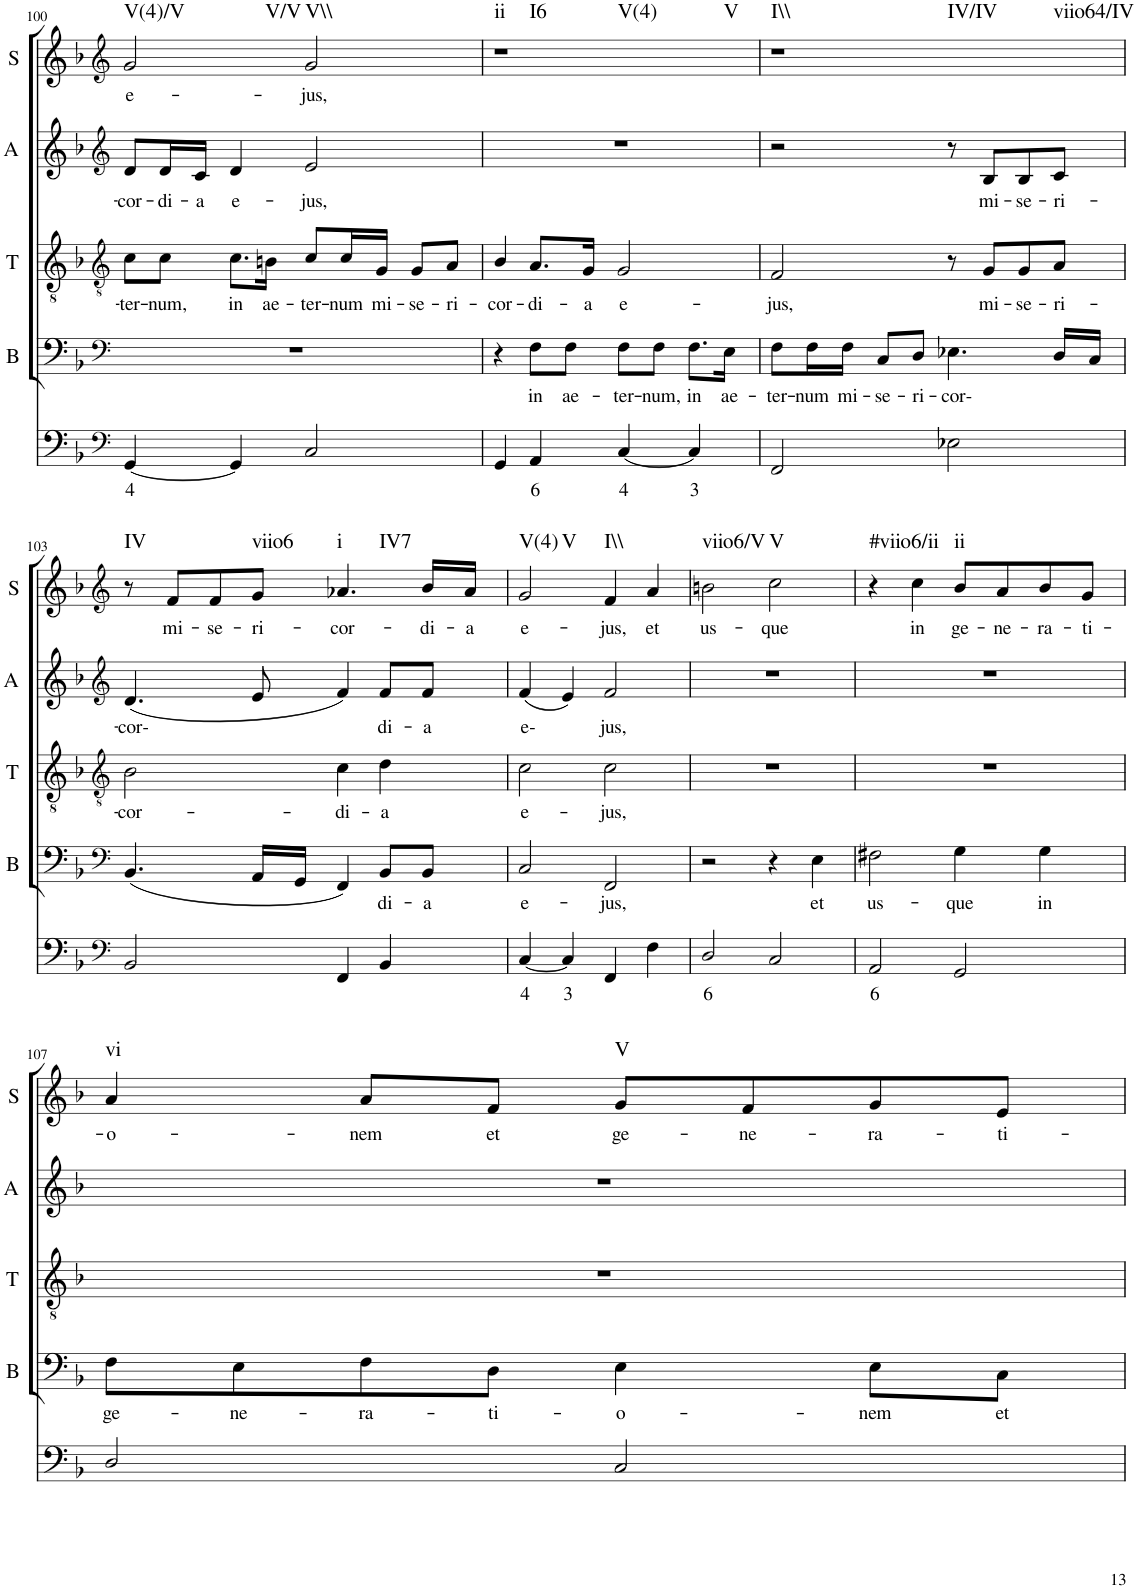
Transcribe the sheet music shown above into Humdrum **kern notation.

**kern	**text	**kern	**text	**kern	**text	**kern	**text	**kern	**text	**harte
*part5	*part5	*part4	*part4	*part3	*part3	*part2	*part2	*part1	*part1	*part1
*staff5	*staff5	*staff4	*staff4	*staff3	*staff3	*staff2	*staff2	*staff1	*staff1	*
*I"Continuo	*	*I"Bass	*	*I"Tenor	*	*I"Alto	*	*I"Soprano	*	*
*	*	*I'B	*	*I'T	*	*I'A	*	*I'S	*	*
!!LO:PB:g=z
*clefF4	*	*clefF4	*	*clefGv2	*	*clefG2	*	*clefG2	*	*
*k[b-]	*	*k[b-]	*	*k[b-]	*	*k[b-]	*	*k[b-]	*	*
*M4/4	*	*M4/4	*	*M4/4	*	*M4/4	*	*M4/4	*	*
=100	=100	=100	=100	=100	=100	=100	=100	=100	=100	=100
!	!LO:LY:b	!	!	!	!LO:LY:b	!	!LO:LY:b	!	!LO:LY:b	!LO:H:n=1:kt=V(4)/V
!	!	!	!	!	!	!	!	!	!	!LO:H:n=2:kt=V/V
[4GG/	4	1r	.	8c\L	ter-	8d/L	cor-	2g/	e-	N N
!	!	!	!	!	!LO:LY:b	!	!LO:LY:b	!	!	!
.	.	.	.	8c\J	num,	16d/L	di-	.	.	.
!	!	!	!	!	!	!	!LO:LY:b	!	!	!
.	.	.	.	.	.	16c/JJ	a	.	.	.
!	!	!	!	!	!LO:LY:b	!	!LO:LY:b	!	!	!
4GG/]	.	.	.	8.c\L	in	4d/	e-	.	.	.
!	!	!	!	!	!LO:LY:b	!	!	!	!	!
.	.	.	.	16Bn\Jk	ae-	.	.	.	.	.
!	!	!	!	!	!LO:LY:b	!	!LO:LY:b	!	!LO:LY:b	!LO:H:kt=V\\
2C/	.	.	.	8c/L	ter-	2e/	jus,	2g/	jus,	N
!	!	!	!	!	!LO:LY:b	!	!	!	!	!
.	.	.	.	16c/L	num	.	.	.	.	.
!	!	!	!	!	!LO:LY:b	!	!	!	!	!
.	.	.	.	16G/JJ	mi-	.	.	.	.	.
!	!	!	!	!	!LO:LY:b	!	!	!	!	!
.	.	.	.	8G/L	se-	.	.	.	.	.
!	!	!	!	!	!LO:LY:b	!	!	!	!	!
.	.	.	.	8A/J	ri-	.	.	.	.	.
=101	=101	=101	=101	=101	=101	=101	=101	=101	=101	=101
!	!	!	!	!	!LO:LY:b	!	!	!	!	!LO:H:n=1:kt=ii
!	!	!	!	!	!	!	!	!	!	!LO:H:n=2:kt=I6
!	!	!	!	!	!	!	!	!	!	!LO:H:n=3:kt=V(4)
!	!	!	!	!	!	!	!	!	!	!LO:H:n=4:kt=V
4GG/	.	4r	.	4B-/	cor-	1r	.	1r	.	N N N N
!	!LO:LY:b	!	!LO:LY:b	!	!LO:LY:b	!	!	!	!	!
4AA/	6	8F\L	in	8.A/L	di-	.	.	.	.	.
!	!	!	!LO:LY:b	!	!	!	!	!	!	!
.	.	8F\J	ae-	.	.	.	.	.	.	.
!	!	!	!	!	!LO:LY:b	!	!	!	!	!
.	.	.	.	16G/Jk	a	.	.	.	.	.
!	!LO:LY:b	!	!LO:LY:b	!	!LO:LY:b	!	!	!	!	!
[4C/	4	8F\L	ter-	2G/	e-	.	.	.	.	.
!	!	!	!LO:LY:b	!	!	!	!	!	!	!
.	.	8F\J	num,	.	.	.	.	.	.	.
!	!LO:LY:b	!	!LO:LY:b	!	!	!	!	!	!	!
4C/]	3	8.F\L	in	.	.	.	.	.	.	.
!	!	!	!LO:LY:b	!	!	!	!	!	!	!
.	.	16E\Jk	ae-	.	.	.	.	.	.	.
=102	=102	=102	=102	=102	=102	=102	=102	=102	=102	=102
!	!	!	!LO:LY:b	!	!LO:LY:b	!	!	!	!	!LO:H:n=1:kt=I\\
!	!	!	!	!	!	!	!	!	!	!LO:H:n=2:kt=IV/IV
!	!	!	!	!	!	!	!	!	!	!LO:H:n=3:kt=viio64/IV
2FF/	.	8F\L	ter-	2F/	jus,	2r	.	1r	.	N N N
!	!	!	!LO:LY:b	!	!	!	!	!	!	!
.	.	16F\L	num	.	.	.	.	.	.	.
!	!	!	!LO:LY:b	!	!	!	!	!	!	!
.	.	16F\JJ	mi-	.	.	.	.	.	.	.
!	!	!	!LO:LY:b	!	!	!	!	!	!	!
.	.	8C/L	se-	.	.	.	.	.	.	.
!	!	!	!LO:LY:b	!	!	!	!	!	!	!
.	.	8D/J	ri-	.	.	.	.	.	.	.
!	!	!	!LO:LY:b	!	!	!	!	!	!	!
2E-X\	.	4.E-X\	cor-	8r	.	8r	.	.	.	.
!	!	!	!	!	!LO:LY:b	!	!LO:LY:b	!	!	!
.	.	.	.	8G/L	mi-	8B-/L	mi-	.	.	.
!	!	!	!	!	!LO:LY:b	!	!LO:LY:b	!	!	!
.	.	.	.	8G/	se-	8B-/	se-	.	.	.
!	!	!	!	!	!LO:LY:b	!	!LO:LY:b	!	!	!
.	.	16D/LL	.	8A/J	ri-	8c/J	ri-	.	.	.
.	.	16C/JJ	.	.	.	.	.	.	.	.
!!LO:LB:g=z
=103	=103	=103	=103	=103	=103	=103	=103	=103	=103	=103
*clefF4	*	*clefF4	*	*clefGv2	*	*clefG2	*	*clefG2	*	*
!	!	!	!	!	!LO:LY:b	!	!LO:LY:b	!	!	!LO:H:kt=IV
2BB-/	.	(4.BB-/	.	2B-\	cor-	(4.d/	cor-	8r	.	N
!	!	!	!	!	!	!	!	!	!LO:LY:b	!
.	.	.	.	.	.	.	.	8f/L	mi-	.
!	!	!	!	!	!	!	!	!	!LO:LY:b	!
.	.	.	.	.	.	.	.	8f/	se-	.
!	!	!	!	!	!	!	!	!	!LO:LY:b	!LO:H:kt=viio6
.	.	16AA/LL	.	.	.	8e/	.	8g/J	ri-	N
.	.	16GG/JJ	.	.	.	.	.	.	.	.
!	!	!	!	!	!LO:LY:b	!	!	!	!LO:LY:b	!LO:H:n=1:kt=i
!	!	!	!	!	!	!	!	!	!	!LO:H:n=2:kt=IV7
4FF/	.	4FF/)	.	4c\	di-	4f/)	.	4.a-X/	cor-	N N
!	!	!	!LO:LY:b	!	!LO:LY:b	!	!LO:LY:b	!	!	!
4BB-/	.	8BB-/L	di-	4d\	a	8f/L	di-	.	.	.
!	!	!	!LO:LY:b	!	!	!	!LO:LY:b	!	!LO:LY:b	!
.	.	8BB-/J	a	.	.	8f/J	a	16b-/LL	di-	.
!	!	!	!	!	!	!	!	!	!LO:LY:b	!
.	.	.	.	.	.	.	.	16a-/JJ	a	.
=104	=104	=104	=104	=104	=104	=104	=104	=104	=104	=104
!	!LO:LY:b	!	!LO:LY:b	!	!LO:LY:b	!	!LO:LY:b	!	!LO:LY:b	!LO:H:n=1:kt=V(4)
!	!	!	!	!	!	!	!	!	!	!LO:H:n=2:kt=V
[4C/	4	2C/	e-	2c\	e-	(4f/	e-	2g/	e-	N N
!	!LO:LY:b	!	!	!	!	!	!	!	!	!
4C/]	3	.	.	.	.	4e/)	.	.	.	.
!	!	!	!LO:LY:b	!	!LO:LY:b	!	!LO:LY:b	!	!LO:LY:b	!LO:H:kt=I\\
4FF/	.	2FF/	jus,	2c\	jus,	2f/	jus,	4f/	jus,	N
!	!	!	!	!	!	!	!	!	!LO:LY:b	!
4F\	.	.	.	.	.	.	.	4a/	et	.
=105	=105	=105	=105	=105	=105	=105	=105	=105	=105	=105
!	!LO:LY:b	!	!	!	!	!	!	!	!LO:LY:b	!LO:H:kt=viio6/V
2D/	6	2r	.	1r	.	1r	.	2bn\	us-	N
!	!	!	!	!	!	!	!	!	!LO:LY:b	!LO:H:kt=V
2C/	.	4r	.	.	.	.	.	2cc\	que	N
!	!	!	!LO:LY:b	!	!	!	!	!	!	!
.	.	4E\	et	.	.	.	.	.	.	.
=106	=106	=106	=106	=106	=106	=106	=106	=106	=106	=106
!	!LO:LY:b	!	!LO:LY:b	!	!	!	!	!	!	!LO:H:kt=#viio6/ii
2AA/	6	2F#X\	us-	1r	.	1r	.	4r	.	N
!	!	!	!	!	!	!	!	!	!LO:LY:b	!
.	.	.	.	.	.	.	.	4cc\	in	.
!	!	!	!LO:LY:b	!	!	!	!	!	!LO:LY:b	!LO:H:kt=ii
2GG/	.	4G\	que	.	.	.	.	8b-/L	ge-	N
!	!	!	!	!	!	!	!	!	!LO:LY:b	!
.	.	.	.	.	.	.	.	8a/	ne-	.
!	!	!	!LO:LY:b	!	!	!	!	!	!LO:LY:b	!
.	.	4G\	in	.	.	.	.	8b-/	ra-	.
!	!	!	!	!	!	!	!	!	!LO:LY:b	!
.	.	.	.	.	.	.	.	8g/J	ti-	.
!!LO:LB:g=z
=107	=107	=107	=107	=107	=107	=107	=107	=107	=107	=107
!	!	!	!LO:LY:b	!	!	!	!	!	!LO:LY:b	!LO:H:kt=vi
2D/	.	8F\L	ge-	1r	.	1r	.	4a/	o-	N
!	!	!	!LO:LY:b	!	!	!	!	!	!	!
.	.	8E\	ne-	.	.	.	.	.	.	.
!	!	!	!LO:LY:b	!	!	!	!	!	!LO:LY:b	!
.	.	8F\	ra-	.	.	.	.	8a/L	nem	.
!	!	!	!LO:LY:b	!	!	!	!	!	!LO:LY:b	!
.	.	8D\J	ti-	.	.	.	.	8f/J	et	.
!	!	!	!LO:LY:b	!	!	!	!	!	!LO:LY:b	!LO:H:kt=V
2C/	.	4E\	o-	.	.	.	.	8g/L	ge-	N
!	!	!	!	!	!	!	!	!	!LO:LY:b	!
.	.	.	.	.	.	.	.	8f/	ne-	.
!	!	!	!LO:LY:b	!	!	!	!	!	!LO:LY:b	!
.	.	8E\L	nem	.	.	.	.	8g/	ra-	.
!	!	!	!LO:LY:b	!	!	!	!	!	!LO:LY:b	!
.	.	8C\J	et	.	.	.	.	8e/J	ti-	.
=	=	=	=	=	=	=	=	=	=	=
*-	*-	*-	*-	*-	*-	*-	*-	*-	*-	*-
